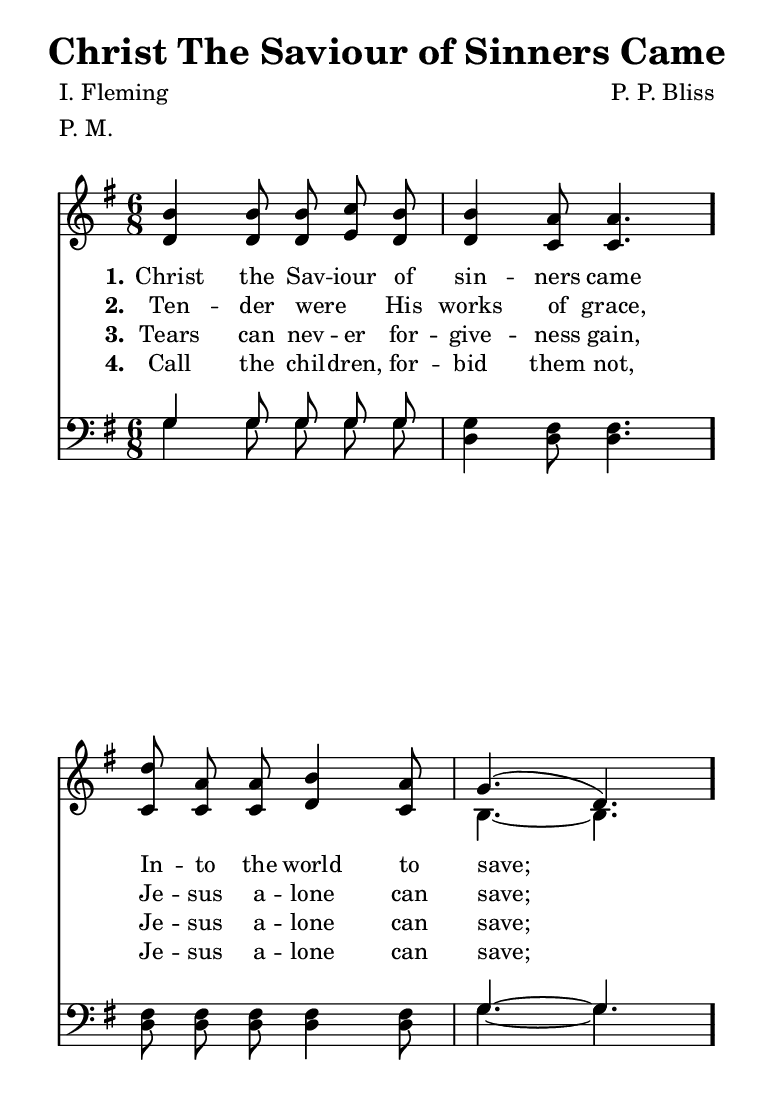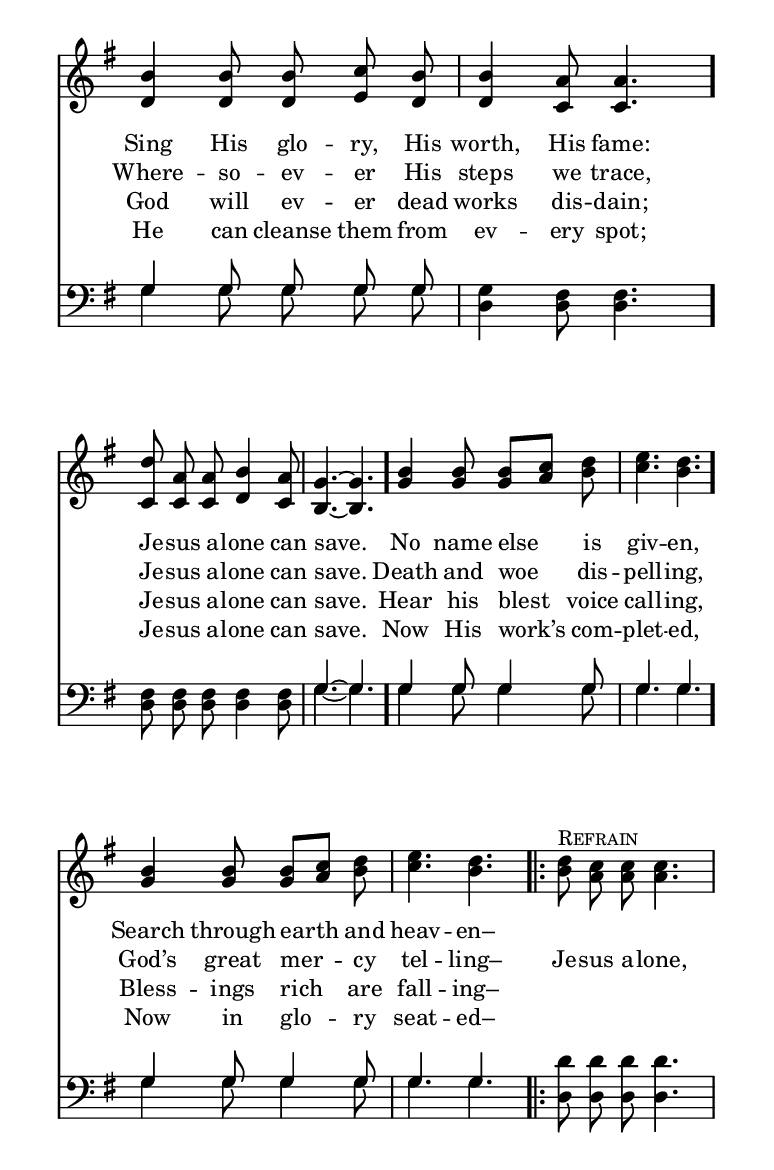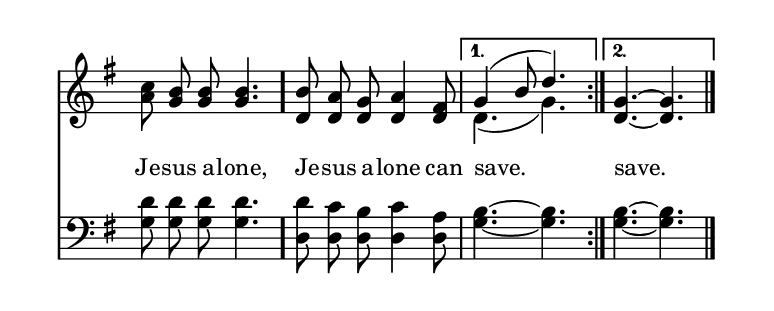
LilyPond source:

\include "common/global.ily"
\paper {
  \include "common/paper.ily"
}

\header{
  %children
  hymnnumber = "332"
  title = "Christ The Saviour of Sinners Came"
  tunename = "Wonderful Words of Life"
  meter = "P. M."
  poet = "I. Fleming"
  composer = "P. P. Bliss"
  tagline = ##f
}

global = {
  \include "common/overrides.ily"
  \override Staff.TimeSignature.style = #'numbered
  \time 6/8
  \override Score.MetronomeMark.transparent = ##t % hide all fermata changes too
  \tempo 4=80
  \key g \major
  \autoBeamOff
}

patternA = { c4 c8 c c c | c4 c8 c4. }
patternB = { c8 c c c4 c8 | c4. c }
patternC = { c4 c8 c8[ c] c | c4. c }
patternD = { c4 c8 c4 c8 | c4. c }
patternE = { c8 c c c4. }
patternF = { c8 c c c4 c8 }

notesSoprano = {
\global
\relative c'' {

  \changePitch \patternA { b b b c b | b a a }
  \changePitch \patternB { d a a b a | g( d) }
  \changePitch \patternA { b' b b c b | b a a }
  \changePitch \patternB { d a a b a | g ~ g }
  \changePitch \patternC { b b b c d | e d }
  \changePitch \patternC { b b b c d | e d } \bar ".|:-||"

  \repeat volta 2 {
    \changePitch \patternE { d^\markup { \small \caps "Refrain" } c c c | c b b b }
    \changePitch \patternF { b a g a fis | }
  } \alternative {
    { g4( b8 d4.) }
    { g,4. ~ g }
  }

  \bar "|."

}
}

notesAlto = {
\global
\relative e' {

  \changePitch \patternA { d d d e d | d c c }
  \changePitch \patternB { c c c d c | b ~ b }
  \changePitch \patternA { d d d e d | d c c }
  \changePitch \patternB { c c c d c | b ~ b }
  \changePitch \patternC { g' g g a b | c b }
  \changePitch \patternC { g g g a b | c b }

  \repeat volta 2 {
    \changePitch \patternE { b a a a | a g g g }
    \changePitch \patternF { d d d d d | }
  } \alternative {
    { d4.( g) }
    { d4. ~ d }
  }

}
}

notesTenor = {
\global
\relative a {

  \changePitch \patternA { g g g g g | g fis fis }
  \changePitch \patternB { fis fis fis fis fis | g ~ g }
  \changePitch \patternA { g g g g g | g fis fis }
  \changePitch \patternB { fis fis fis fis fis | g ~ g }
  \changePitch \patternD { g g g g | g g }
  \changePitch \patternD { g g g g | g g }

  \repeat volta 2 {
    \changePitch \patternE { d' d d d | d d d d }
    \changePitch \patternF { d c b c a | }
  } \alternative {
    { b4. ~ b }
    { b4. ~ b }
  }

}
}

notesBass = {
\global
\relative f {

  \changePitch \patternA { g g g g g | d d d }
  \changePitch \patternB { d d d d d | g ~ g }
  \changePitch \patternA { g g g g g | d d d }
  \changePitch \patternB { d d d d d | g ~ g }
  \changePitch \patternD { g g g g | g g }
  \changePitch \patternD { g g g g | g g }

  \repeat volta 2 {
    \changePitch \patternE { d d d d | g g g g }
    \changePitch \patternF { d d d d d | }
  } \alternative {
    { g4. ~ g }
    { g4. ~ g }
  }

}
}

Refrain = \lyricmode {

Je -- sus a -- lone, Je -- sus a -- lone, \bar "."
Je -- sus a -- lone can save.
%{HIDE>%} save. %{<HIDE%}

}

wordsA = \lyricmode {
\set stanza = "1."

Christ the Sav -- iour of sin -- ners came \bar "." % original does not have line-end bars
In -- to the world to save; \bar "."
Sing His glo -- ry, His worth, His fame: \bar "."
Je -- sus a -- lone can save. \bar "."
No name else is giv -- en, \bar "."
Search through earth and heav -- en–

}

wordsB = \lyricmode {
\set stanza = "2."

Ten -- der were _ His works of grace,
Je -- sus a -- lone can save;
Where -- so -- ev -- er His steps we trace,
Je -- sus a -- lone can save.
Death and woe dis -- pell -- ing,
God’s great mer -- cy tel -- ling–

\Refrain

}

wordsC = \lyricmode {
\set stanza = "3."

Tears can nev -- er for -- give -- ness gain,
Je -- sus a -- lone can save;
God will ev -- er dead works dis -- dain;
Je -- sus a -- lone can save.
Hear his blest voice call -- ing,
Bless -- ings rich are fall -- ing–

}

wordsD = \lyricmode {
\set stanza = "4."

Call the chil -- dren, for -- bid them not,
Je -- sus a -- lone can save;
He can cleanse them from ev -- ery spot;
Je -- sus a -- lone can save.
Now His work’s com -- plet -- ed,
Now in glo -- ry seat -- ed–

}

\score {
  \context ChoirStaff <<
    \context Staff = upper <<
      \set Staff.autoBeaming = ##f
      \set ChoirStaff.systemStartDelimiter = #'SystemStartBar
      \set ChoirStaff.printPartCombineTexts = ##f
      \partcombine #'(2 . 9) \notesSoprano \notesAlto
      \context NullVoice = sopranos { \voiceOne << \notesSoprano >> }
      \context NullVoice = altos { \voiceTwo << \notesAlto >> }
      \context Lyrics = one   \lyricsto sopranos \wordsA
      \context Lyrics = two   \lyricsto sopranos \wordsB
      \context Lyrics = three \lyricsto sopranos \wordsC
      \context Lyrics = four  \lyricsto sopranos \wordsD
    >>
    \context Staff = men <<
      \set Staff.autoBeaming = ##f
      \clef bass
      \set ChoirStaff.printPartCombineTexts = ##f
      \partcombine #'(2 . 9) \notesTenor \notesBass
      \context NullVoice = tenors { \voiceOne << \notesTenor >> }
      \context NullVoice = basses { \voiceTwo << \notesBass >> }
    >>
  >>
  \layout {
    \include "common/layout.ily"
  }
}

\score {
  \unfoldRepeats \context ChoirStaff <<
    \context Staff = upper <<
      \context Voice = sopranos { \voiceOne << \notesSoprano >> }
      \context Voice = altos { \voiceTwo << \notesAlto >> }
    >>
    \context Staff = men <<
      \context Voice = tenors { \voiceOne << \notesTenor >> }
      \context Voice = basses { \voiceTwo << \notesBass >> }
    >>
  >>
  \midi{
    \include "common/midi.ily"
  }
}

\version "2.19.49"  % necessary for upgrading to future LilyPond versions.

% vi:set et ts=2 sw=2 ai nocindent syntax=lilypond:
